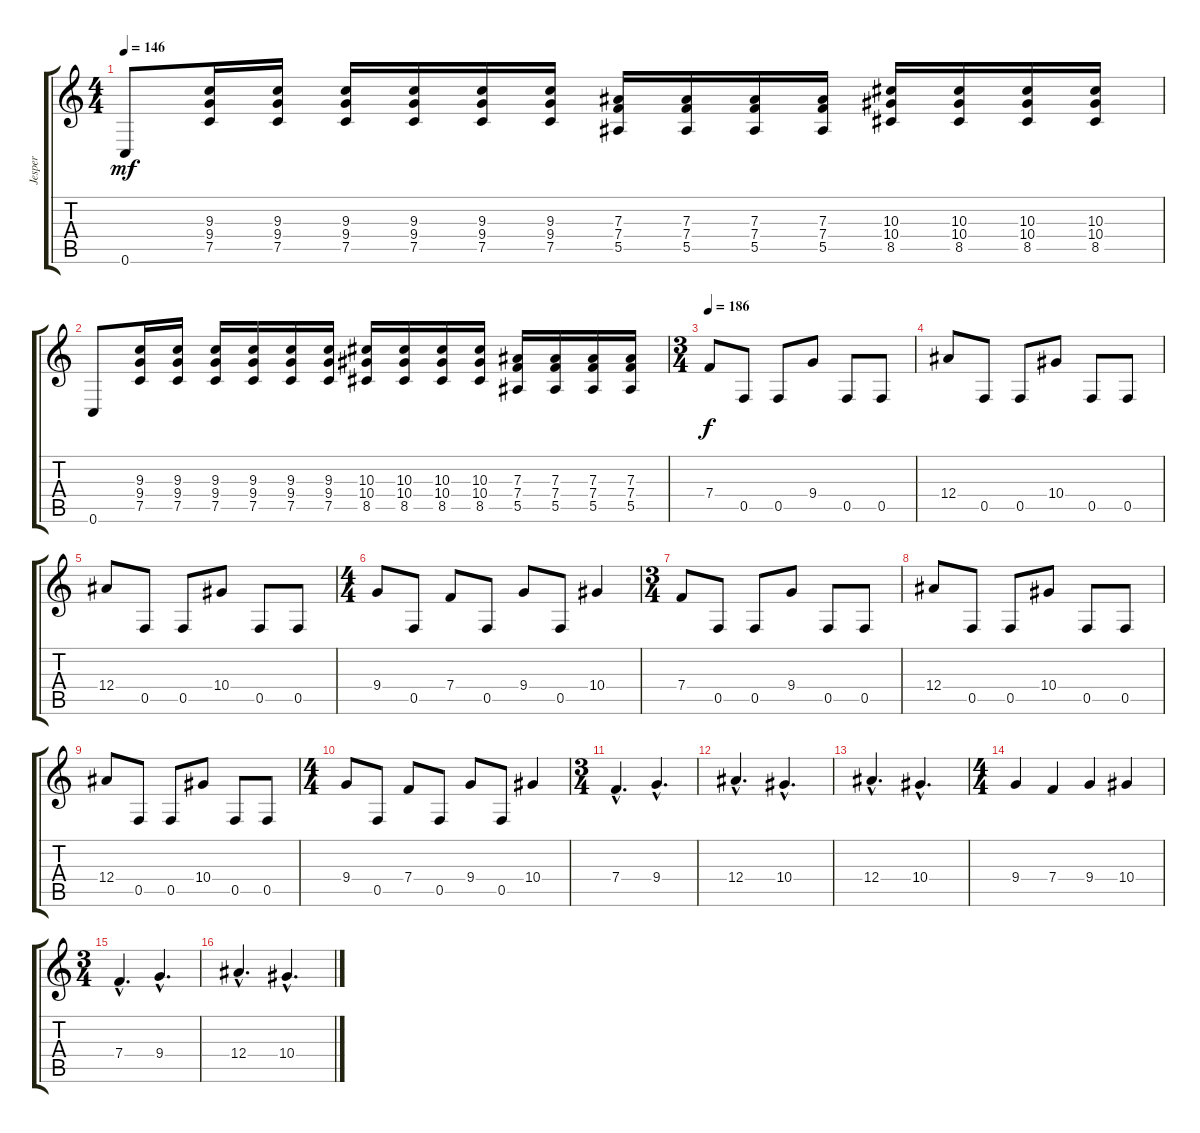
\track ("Jesper" "Jesper") {instrument distortionguitar}
\staff {score tabs}
\tuning (C4 G3 Eb3 Bb2 F2 C2) {hide}
\ts (4 4)
\tempo 146
\clef g2
\ks c
0.6.8{dy mf} (9.3 9.4 7.5).16 (9.3 9.4 7.5).16 (9.3 9.4 7.5).16 (9.3 9.4 7.5).16 (9.3 9.4 7.5).16 (9.3 9.4 7.5).16 (7.3 7.4 5.5).16 (7.3 7.4 5.5).16 (7.3 7.4 5.5).16 (7.3 7.4 5.5).16 (10.3 10.4 8.5).16 (10.3 10.4 8.5).16 (10.3 10.4 8.5).16 (10.3 10.4 8.5).16 |
0.6.8 (9.3 9.4 7.5).16 (9.3 9.4 7.5).16 (9.3 9.4 7.5).16 (9.3 9.4 7.5).16 (9.3 9.4 7.5).16 (9.3 9.4 7.5).16 (10.3 10.4 8.5).16 (10.3 10.4 8.5).16 (10.3 10.4 8.5).16 (10.3 10.4 8.5).16 (7.3 7.4 5.5).16 (7.3 7.4 5.5).16 (7.3 7.4 5.5).16 (7.3 7.4 5.5).16 |
\ts (3 4)
\tempo 186
7.4.8{dy f} 0.5.8 0.5.8 9.4.8 0.5.8 0.5.8 |
12.4.8 0.5.8 0.5.8 10.4.8 0.5.8 0.5.8 |
12.4.8 0.5.8 0.5.8 10.4.8 0.5.8 0.5.8 |
\ts (4 4)
9.4.8 0.5.8 7.4.8 0.5.8 9.4.8 0.5.8 10.4.4 |
\ts (3 4)
7.4.8 0.5.8 0.5.8 9.4.8 0.5.8 0.5.8 |
12.4.8 0.5.8 0.5.8 10.4.8 0.5.8 0.5.8 |
12.4.8 0.5.8 0.5.8 10.4.8 0.5.8 0.5.8 |
\ts (4 4)
9.4.8 0.5.8 7.4.8 0.5.8 9.4.8 0.5.8 10.4.4 |
\ts (3 4)
7.4{hac}.4{d} 9.4{hac}.4{d} |
12.4{hac}.4{d} 10.4{hac}.4{d} |
12.4{hac}.4{d} 10.4{hac}.4{d} |
\ts (4 4)
9.4.4 7.4.4 9.4.4 10.4.4 |
\ts (3 4)
7.4{hac}.4{d} 9.4{hac}.4{d} |
12.4{hac}.4{d} 10.4{hac}.4{d}
